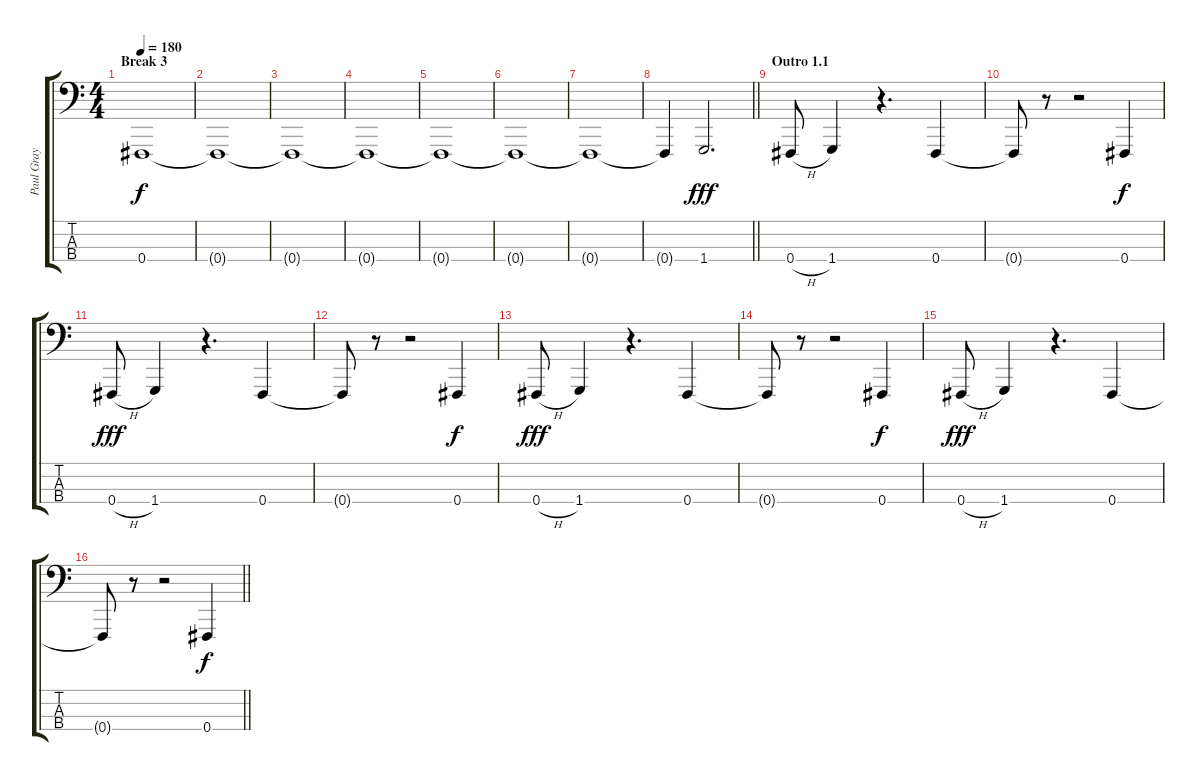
\track ("Paul Gray" "Paul Gray") {instrument electricbasspick}
\staff {score tabs}
\tuning (E2 B1 Gb1 Gb0) {hide}
\ts (4 4)
\section ("" "Break 3")
\tempo 180
\clef f4
\ks c
0.4{t}.1{dy f} |
0.4{t}.1 |
0.4{t}.1 |
0.4{t}.1 |
0.4{t}.1 |
0.4{t}.1 |
0.4{t}.1 |
\barLineRight lightlight
0.4{t}.4 1.4.2{d dy fff volume 16} |
\section ("" "Outro 1.1")
0.4{h}.8 1.4.4 r.4{d} 0.4.4 |
0.4{t}.8 r.8 r.2 0.4.4{dy f} |
0.4{h}.8{dy fff} 1.4.4 r.4{d} 0.4.4 |
0.4{t}.8 r.8 r.2 0.4.4{dy f} |
0.4{h}.8{dy fff} 1.4.4 r.4{d} 0.4.4 |
0.4{t}.8 r.8 r.2 0.4.4{dy f} |
0.4{h}.8{dy fff} 1.4.4 r.4{d} 0.4.4 |
\barLineRight lightlight
0.4{t}.8 r.8 r.2 0.4.4{dy f}
